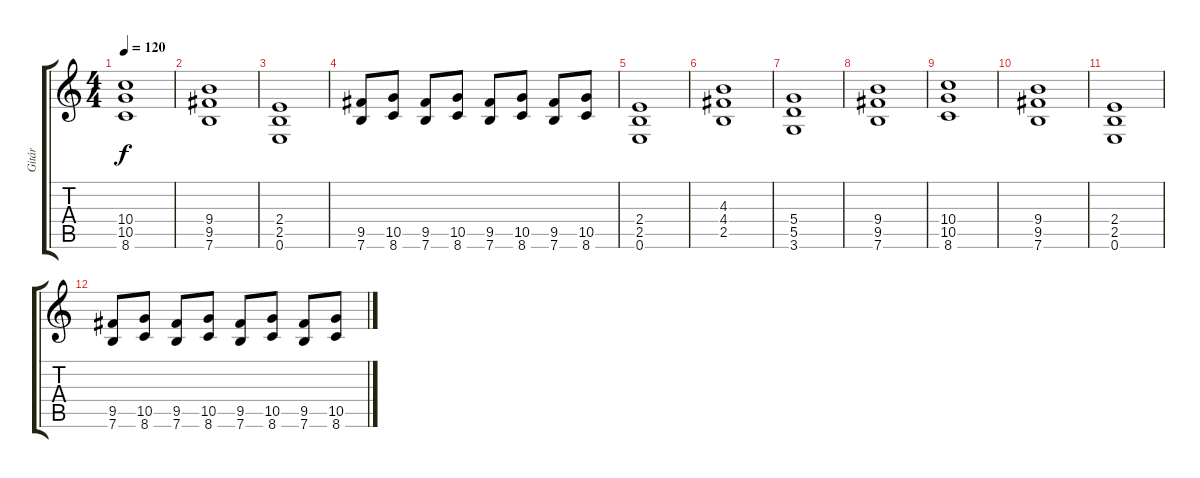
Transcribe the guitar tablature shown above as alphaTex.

\track ("Gitár" "Gitár") {instrument distortionguitar}
\staff {score tabs}
\tuning (E4 B3 G3 D3 A2 E2) {hide}
\ts (4 4)
\tempo 120
\clef g2
\ks c
(10.4 10.5 8.6).1{dy f} |
(9.4 9.5 7.6).1 |
(2.4 2.5 0.6).1 |
(9.5 7.6).8 (10.5 8.6).8 (9.5 7.6).8 (10.5 8.6).8 (9.5 7.6).8 (10.5 8.6).8 (9.5 7.6).8 (10.5 8.6).8 |
(2.4 2.5 0.6).1 |
(4.3 4.4 2.5).1 |
(5.4 5.5 3.6).1 |
(9.4 9.5 7.6).1 |
(10.4 10.5 8.6).1 |
(9.4 9.5 7.6).1 |
(2.4 2.5 0.6).1 |
(9.5 7.6).8 (10.5 8.6).8 (9.5 7.6).8 (10.5 8.6).8 (9.5 7.6).8 (10.5 8.6).8 (9.5 7.6).8 (10.5 8.6).8
